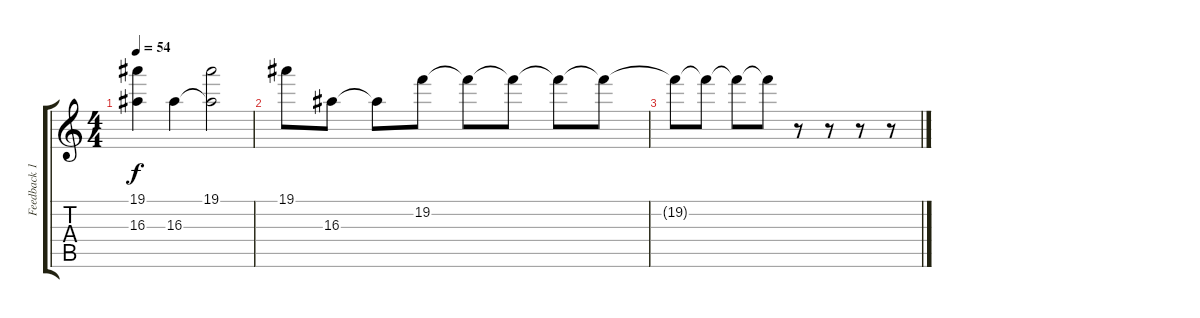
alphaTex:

\track ("Feedback 1" "Feedback 1") {instrument distortionguitar}
\staff {score tabs}
\tuning (Eb4 Bb3 Gb3 Db3 Ab2 Db2) {hide}
\ts (4 4)
\tempo 54
\clef g2
\ks c
(19.1 16.3).4{dy f} 16.3.4 (19.1 16.3{t}).2 |
19.1.8 16.3.8 16.3{t}.8 19.2.8 19.2{t}.8 19.2{t}.8 19.2{t}.8 19.2{t}.8 |
19.2{t}.8{volume 9} 19.2{t}.8 19.2{t}.8 19.2{t}.8 r.8 r.8 r.8 r.8
